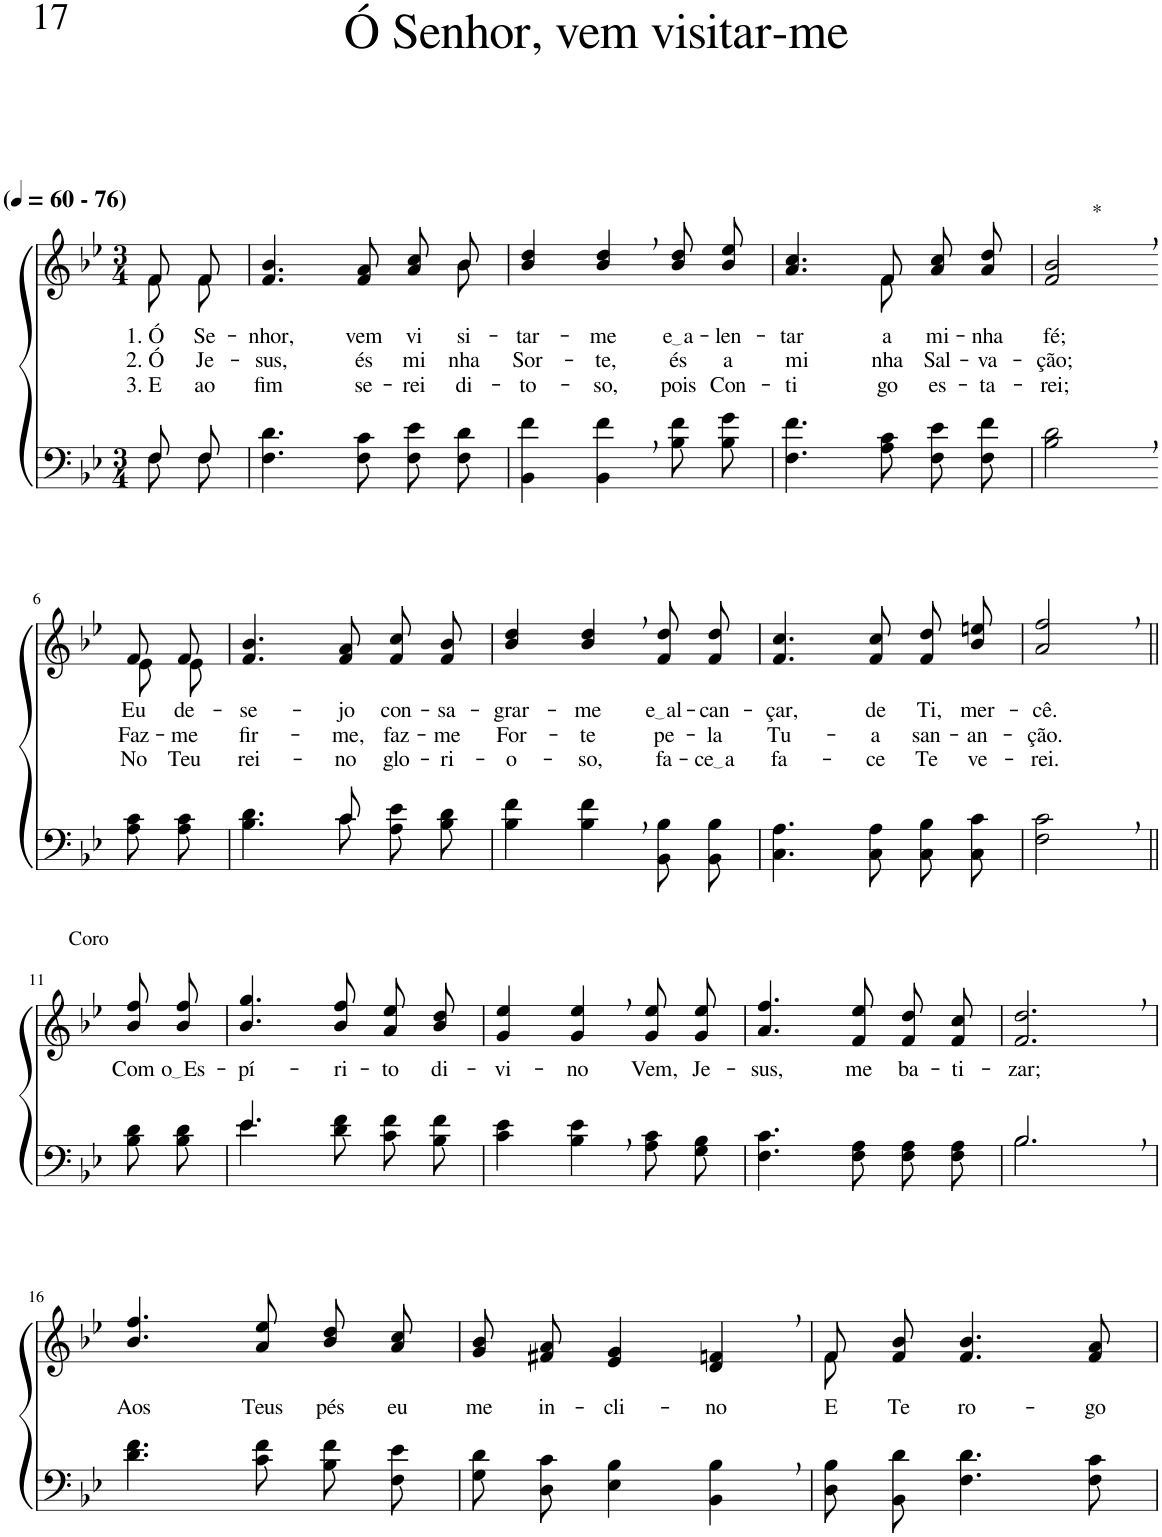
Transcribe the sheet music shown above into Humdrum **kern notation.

**kern	**kern	**text	**text	**text
*part2	*part1	*part1	*part1	*part1
*staff2	*staff1	*staff1	*staff1	*staff1
*I"Parte III e IV	*I"Parte I e II	*	*	*
*clefF4	*clefG2	*	*	*
*Trd2c3	*Trd2c3	*	*	*
*k[b-e-]	*k[b-e-]	*	*	*
*M3/4	*M3/4	*	*	*
*MM60	*MM60	*	*	*
=1	=1	=1	=1	=1
*^	*^	*	*	*
!	!	!LO:TX:a:B:t=(	!	!	!	!
!	!	!LO:TX:a:B:t=- 76)	!	!	!	!
!	!	!	!	!LO:LY:b	!LO:LY:b	!LO:LY:b
8F/L	8F\L	8f/L	8f\L	1. Ó	2. Ó	3. E
!	!	!	!	!LO:LY:b	!LO:LY:b	!LO:LY:b
8F/J	8F\J	8f/J	8f\J	Se-	Je-	ao
=2	=2	=2	=2	=2	=2	=2
!	!	!	!	!LO:LY:b	!LO:LY:b	!LO:LY:b
*v	*v	*	*	*	*	*
4.F\ 4.d\	2ryy	4.f/ 4.b-/	-nhor,	-sus,	fim
!	!	!	!LO:LY:b	!LO:LY:b	!LO:LY:b
8F\ 8c\	.	8f/ 8a/	vem	és	se-
!	!	!	!LO:LY:b	!LO:LY:b	!LO:LY:b
8F\ 8e-\L	8ryy	8a/ 8cc/L	vi-	mi-	-rei
!	!	!	!LO:LY:b	!LO:LY:b	!LO:LY:b
8F\ 8d\J	8b-\	8b-/J	-si-	-nha	di-
=3	=3	=3	=3	=3	=3
!	!	!	!LO:LY:b	!LO:LY:b	!LO:LY:b
*	*v	*v	*	*	*
4BB-\ 4f\	4b-/ 4dd/	-tar-	Sor-	-to-
!	!	!LO:LY:b	!LO:LY:b	!LO:LY:b
4BB-\, 4f\,	4b-/, 4dd/,	-me	-te,	-so,
!	!	!LO:LY:b	!LO:LY:b	!LO:LY:b
8B-\ 8f\L	8b-\ 8dd\L	e a	és	pois
!	!	!LO:LY:b	!LO:LY:b	!LO:LY:b
8B-\ 8g\J	8b-\ 8ee-\J	-len-	a	Con-
=4	=4	=4	=4	=4
!	!	!LO:LY:b	!LO:LY:b	!LO:LY:b
*	*^	*	*	*
4.F\ 4.f\	4.a/ 4.cc/	4.ryy	-tar	mi-	-ti-
!	!	!	!LO:LY:b	!LO:LY:b	!LO:LY:b
8A\ 8c\	8f/	8f\	a	-nha	-go
!	!	!	!LO:LY:b	!LO:LY:b	!LO:LY:b
8F\ 8e-\L	8a\ 8cc\L	4ryy	mi-	Sal-	es-
!	!	!	!LO:LY:b	!LO:LY:b	!LO:LY:b
8F\ 8f\J	8a\ 8dd\J	.	-nha	-va-	-ta-
*	*v	*v	*	*	*
=5	=5	=5	=5	=5
!	!LO:TX:a:t=*	!	!	!
!	!	!LO:LY:b	!LO:LY:b	!LO:LY:b
2B-\, 2d\,	2f/, 2b-/,	fé;	-ção;	-rei;
!!LO:LB:g=z
=6-	=6-	=6-	=6-	=6-
*	*^	*	*	*
!	!	!	!LO:LY:b	!LO:LY:b	!LO:LY:b
8A\ 8c\L	8f/L	8e-\L	-Eu	Faz-	-No
!	!	!	!LO:LY:b	!LO:LY:b	!LO:LY:b
8A\ 8c\J	8f/J	8e-\J	de-	-me	Teu
=7	=7	=7	=7	=7	=7
*^	*	*	*	*	*
!	!	!	!	!LO:LY:b	!LO:LY:b	!LO:LY:b
*	*	*v	*v	*	*	*
4.ryy	4.B-\ 4.d\	4.f/ 4.b-/	-se-	fir-	rei-
!	!	!	!LO:LY:b	!LO:LY:b	!LO:LY:b
8c/	8c\	8f/ 8a/	-jo	-me,	-no
!	!	!	!LO:LY:b	!LO:LY:b	!LO:LY:b
4ryy	8A\ 8e-\L	8f/ 8cc/L	con-	faz-	glo-
!	!	!	!LO:LY:b	!LO:LY:b	!LO:LY:b
.	8B-\ 8d\J	8f/ 8b-/J	-sa-	-me	-ri-
=8	=8	=8	=8	=8	=8
!	!	!	!LO:LY:b	!LO:LY:b	!LO:LY:b
*v	*v	*	*	*	*
4B-\ 4f\	4b-/ 4dd/	-grar-	For-	-o-
!	!	!LO:LY:b	!LO:LY:b	!LO:LY:b
4B-\, 4f\,	4b-/, 4dd/,	-me	-te	-so,
!	!	!LO:LY:b	!LO:LY:b	!LO:LY:b
8BB-\ 8B-\L	8f/ 8dd/L	e al	pe-	fa-
!	!	!LO:LY:b	!LO:LY:b	!LO:LY:b
8BB-\ 8B-\J	8f/ 8dd/J	-can-	-la	ce a
=9	=9	=9	=9	=9
!	!	!LO:LY:b	!LO:LY:b	!LO:LY:b
4.C\ 4.A\	4.f/ 4.cc/	-çar,	Tu-	fa-
!	!	!LO:LY:b	!LO:LY:b	!LO:LY:b
8C\ 8A\	8f/ 8cc/	de	-a	-ce
!	!	!LO:LY:b	!LO:LY:b	!LO:LY:b
8C\ 8B-\L	8f\ 8dd\L	Ti,	san-	Te
!	!	!LO:LY:b	!LO:LY:b	!LO:LY:b
8C\ 8c\J	8b-\ 8een\J	mer-	-an-	ve-
=10	=10	=10	=10	=10
!	!	!LO:LY:b	!LO:LY:b	!LO:LY:b
2F\, 2c\,	2a/, 2ff/,	-cê.	-ção.	-rei.
!!LO:LB:g=z
=11||	=11||	=11||	=11||	=11||
!	!LO:TX:a:t=Coro	!	!	!
!	!	!LO:LY:b	!	!
8B-\ 8d\L	8b-\ 8ff\L	Com	.	.
!	!	!LO:LY:b	!	!
8B-\ 8d\J	8b-\ 8ff\J	o Es	.	.
=12	=12	=12	=12	=12
*^	*	*	*	*
!	!	!	!LO:LY:b	!	!
4.e-/	4.e-\	4.b-/ 4.gg/	-pí-	.	.
!	!	!	!LO:LY:b	!	!
4.ryy	8d\ 8f\	8b-/ 8ff/	-ri-	.	.
!	!	!	!LO:LY:b	!	!
.	8c\ 8f\L	8a\ 8ee-\L	-to	.	.
!	!	!	!LO:LY:b	!	!
.	8B-\ 8f\J	8b-\ 8dd\J	di-	.	.
=13	=13	=13	=13	=13	=13
!	!	!	!LO:LY:b	!	!
*v	*v	*	*	*	*
4c\ 4e-\	4g/ 4ee-/	-vi-	.	.
!	!	!LO:LY:b	!	!
4B-\, 4e-\,	4g/, 4ee-/,	-no	.	.
!	!	!LO:LY:b	!	!
8A\ 8c\L	8g\ 8ee-\L	Vem,	.	.
!	!	!LO:LY:b	!	!
8G\ 8B-\J	8g\ 8ee-\J	Je-	.	.
=14	=14	=14	=14	=14
!	!	!LO:LY:b	!	!
4.F\ 4.c\	4.a/ 4.ff/	-sus,	.	.
!	!	!LO:LY:b	!	!
8F\ 8A\	8f/ 8ee-/	me	.	.
!	!	!LO:LY:b	!	!
8F\ 8A\L	8f/ 8dd/L	ba-	.	.
!	!	!LO:LY:b	!	!
8F\ 8A\J	8f/ 8cc/J	-ti-	.	.
=15	=15	=15	=15	=15
*^	*	*	*	*
!	!	!	!LO:LY:b	!	!
2.B-,/	2.B-\	2.f/, 2.dd/,	-zar;	.	.
!!LO:LB:g=z
=16	=16	=16	=16	=16	=16
!	!	!	!LO:LY:b	!	!
*v	*v	*	*	*	*
4.d\ 4.f\	4.b-/ 4.ff/	Aos	.	.
!	!	!LO:LY:b	!	!
8c\ 8f\	8a/ 8ee-/	Teus	.	.
!	!	!LO:LY:b	!	!
8B-\ 8f\L	8b-\ 8dd\L	pés	.	.
!	!	!LO:LY:b	!	!
8F\ 8e-\J	8a\ 8cc\J	eu	.	.
=17	=17	=17	=17	=17
!	!	!LO:LY:b	!	!
8G\ 8d\L	8g/ 8b-/L	me	.	.
!	!	!LO:LY:b	!	!
8D\ 8c\J	8f#X/ 8a/J	in-	.	.
!	!	!LO:LY:b	!	!
4E-\ 4B-\	4e-/ 4g/	-cli-	.	.
!	!	!LO:LY:b	!	!
4BB-\, 4B-\,	4d/, 4fn/,	-no	.	.
=18	=18	=18	=18	=18
*	*^	*	*	*
!	!	!	!LO:LY:b	!	!
8D\ 8B-\L	8f/L	8f\	E	.	.
!	!	!	!LO:LY:b	!	!
8BB-\ 8d\J	8f/ 8b-/J	2ryy	Te	.	.
!	!	!	!LO:LY:b	!	!
4.F\ 4.d\	4.f/ 4.b-/	.	ro-	.	.
!	!	!	!LO:LY:b	!	!
8F\ 8c\	8f/ 8a/	8ryy	-go	.	.
*	*v	*v	*	*	*
=	=	=	=	=
*-	*-	*-	*-	*-
